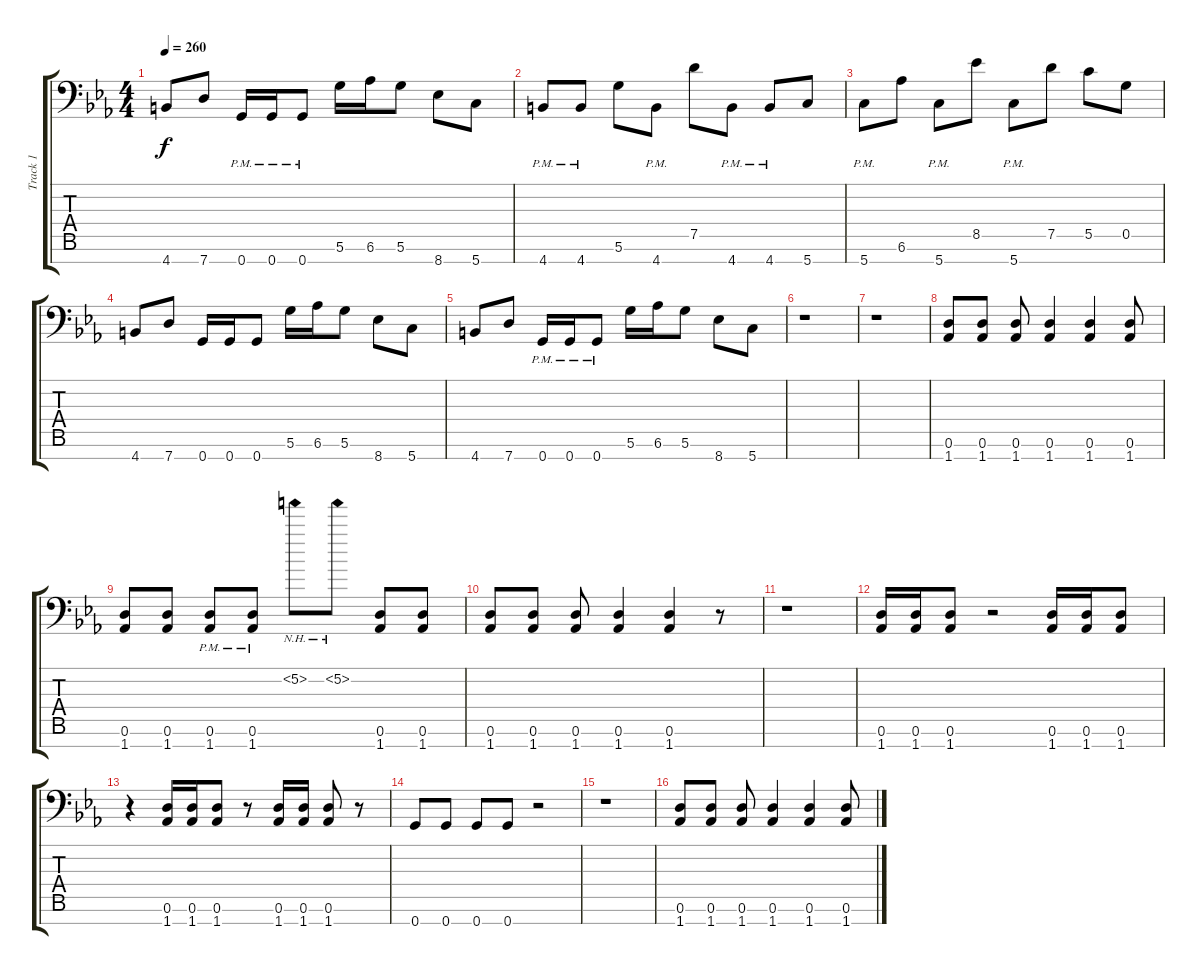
\track ("Track 1" "Track 1") {instrument acousticguitarsteel}
\staff {score tabs}
\tuning (D4 A3 E3 C3 G2 D2 G1) {hide}
\ts (4 4)
\tempo 260
\clef f4
\ks cminor
4.7.8{dy f} 7.7.8 0.7{pm}.16 0.7{pm}.16 0.7{pm}.8 5.6.16 6.6.16 5.6.8 8.7.8 5.7.8 |
4.7{pm}.8 4.7{pm}.8 5.6.8 4.7{pm}.8 7.5.8 4.7{pm}.8 4.7{pm}.8 5.7.8 |
5.7{pm}.8 6.6.8 5.7{pm}.8 8.5.8 5.7{pm}.8 7.5.8 5.5.8 0.5.8 |
4.7.8 7.7.8 0.7.16 0.7.16 0.7.8 5.6.16 6.6.16 5.6.8 8.7.8 5.7.8 |
4.7.8 7.7.8 0.7{pm}.16 0.7{pm}.16 0.7{pm}.8 5.6.16 6.6.16 5.6.8 8.7.8 5.7.8 |
r.1 |
r.1 |
(0.6 1.7).8 (0.6 1.7).8 (0.6 1.7).8 (0.6 1.7).4 (0.6 1.7).4 (0.6 1.7).8 |
(0.6 1.7).8 (0.6 1.7).8 (0.6 1.7{pm}).8 (0.6 1.7{pm}).8 5.2{nh}.8 5.2{nh}.8 (0.6 1.7).8 (0.6 1.7).8 |
(0.6 1.7).8 (0.6 1.7).8 (0.6 1.7).8 (0.6 1.7).4 (0.6 1.7).4 r.8 |
r.1 |
(0.6 1.7).16 (0.6 1.7).16 (0.6 1.7).8 r.2 (0.6 1.7).16 (0.6 1.7).16 (0.6 1.7).8 |
r.4 (0.6 1.7).16 (0.6 1.7).16 (0.6 1.7).8 r.8 (0.6 1.7).16 (0.6 1.7).16 (0.6 1.7).8 r.8 |
0.7.8 0.7.8 0.7.8 0.7.8 r.2 |
r.1 |
(0.6 1.7).8 (0.6 1.7).8 (0.6 1.7).8 (0.6 1.7).4 (0.6 1.7).4 (0.6 1.7).8
